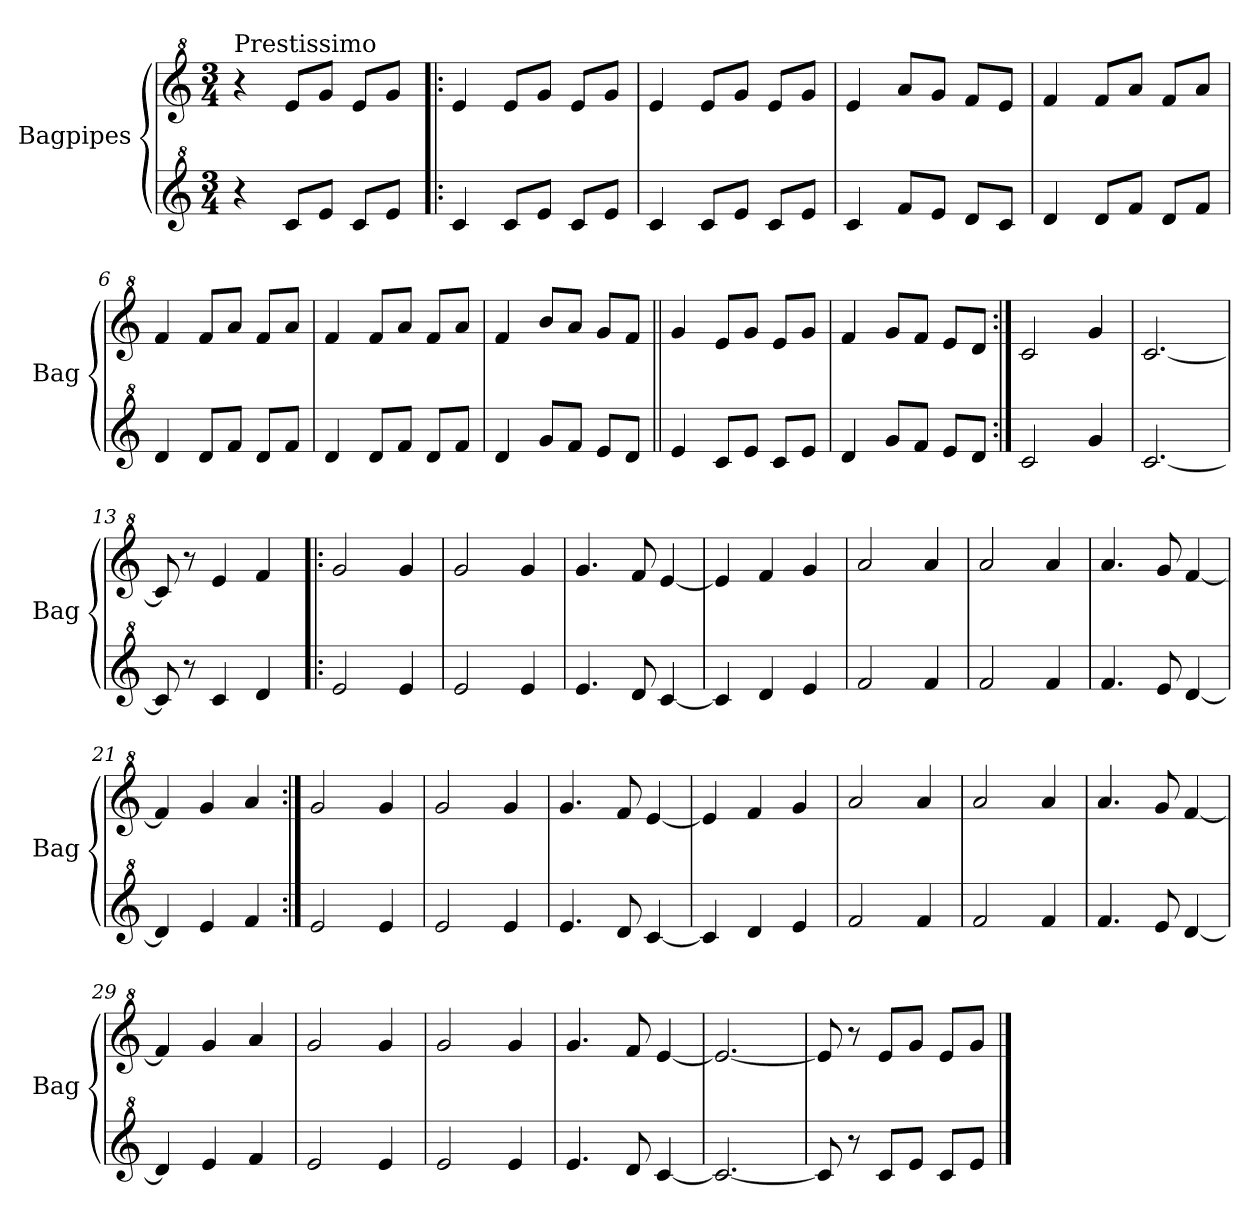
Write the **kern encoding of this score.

**kern	**kern
*part2	*part1
*staff2	*staff1
*I"Bagpipes	*I"Bagpipes
*I'Bag	*I'Bag
*clefG^2	*clefG^2
*k[]	*k[]
*C:	*C:
*M3/4	*M3/4
=1	=1
!	!LO:TX:a:t=Prestissimo
4r	4r
8cc/L	8ee/L
8ee/J	8gg/J
8cc/L	8ee/L
8ee/J	8gg/J
=2!|:	=2!|:
4cc/	4ee/
8cc/L	8ee/L
8ee/J	8gg/J
8cc/L	8ee/L
8ee/J	8gg/J
=3	=3
4cc/	4ee/
8cc/L	8ee/L
8ee/J	8gg/J
8cc/L	8ee/L
8ee/J	8gg/J
=4	=4
4cc/	4ee/
8ff/L	8aa/L
8ee/J	8gg/J
8dd/L	8ff/L
8cc/J	8ee/J
=5	=5
4dd/	4ff/
8dd/L	8ff/L
8ff/J	8aa/J
8dd/L	8ff/L
8ff/J	8aa/J
=6	=6
4dd/	4ff/
8dd/L	8ff/L
8ff/J	8aa/J
8dd/L	8ff/L
8ff/J	8aa/J
=7	=7
4dd/	4ff/
8dd/L	8ff/L
8ff/J	8aa/J
8dd/L	8ff/L
8ff/J	8aa/J
!!LO:LB:g=z
=8	=8
4dd/	4ff/
8gg/L	8bb/L
8ff/J	8aa/J
8ee/L	8gg/L
8dd/J	8ff/J
=9||	=9||
4ee/	4gg/
8cc/L	8ee/L
8ee/J	8gg/J
8cc/L	8ee/L
8ee/J	8gg/J
=10	=10
4dd/	4ff/
8gg/L	8gg/L
8ff/J	8ff/J
8ee/L	8ee/L
8dd/J	8dd/J
=11:|!	=11:|!
2cc/	2cc/
4gg/	4gg/
=12	=12
[2.cc/	[2.cc/
=13	=13
8cc/]	8cc/]
8r	8r
4cc/	4ee/
4dd/	4ff/
=14!|:	=14!|:
2ee/	2gg/
4ee/	4gg/
=15	=15
2ee/	2gg/
4ee/	4gg/
=16	=16
4.ee/	4.gg/
8dd/	8ff/
[4cc/	[4ee/
!!LO:LB:g=z
=17	=17
4cc/]	4ee/]
4dd/	4ff/
4ee/	4gg/
=18	=18
2ff/	2aa/
4ff/	4aa/
=19	=19
2ff/	2aa/
4ff/	4aa/
=20	=20
4.ff/	4.aa/
8ee/	8gg/
[4dd/	[4ff/
=21	=21
4dd/]	4ff/]
4ee/	4gg/
4ff/	4aa/
=22:|!	=22:|!
2ee/	2gg/
4ee/	4gg/
=23	=23
2ee/	2gg/
4ee/	4gg/
=24	=24
4.ee/	4.gg/
8dd/	8ff/
[4cc/	[4ee/
=25	=25
4cc/]	4ee/]
4dd/	4ff/
4ee/	4gg/
=26	=26
2ff/	2aa/
4ff/	4aa/
=27	=27
2ff/	2aa/
4ff/	4aa/
!!LO:LB:g=z
=28	=28
4.ff/	4.aa/
8ee/	8gg/
[4dd/	[4ff/
=29	=29
4dd/]	4ff/]
4ee/	4gg/
4ff/	4aa/
=30	=30
2ee/	2gg/
4ee/	4gg/
=31	=31
2ee/	2gg/
4ee/	4gg/
=32	=32
4.ee/	4.gg/
8dd/	8ff/
[4cc/	[4ee/
=33	=33
2.cc/_	2.ee/_
=34	=34
8cc/]	8ee/]
8r	8r
8cc/L	8ee/L
8ee/J	8gg/J
8cc/L	8ee/L
8ee/J	8gg/J
==	==
*-	*-
